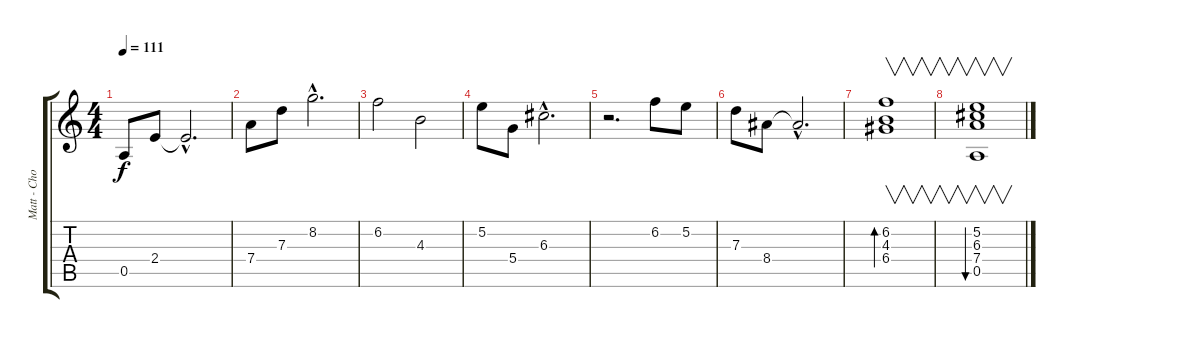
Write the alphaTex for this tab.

\track ("Matt - Chorus + Reverb Guitar" "Matt - Cho") {instrument acousticguitarsteel}
\staff {score tabs}
\tuning (E4 B3 G3 D3 A2 E2) {hide}
\ts (4 4)
\tempo 111
\clef g2
\ks c
0.5.8{dy f} 2.4.8 2.4{hac t}.2{d} |
7.4.8 7.3.8 8.2{hac}.2{d} |
6.2.2 4.3.2 |
5.2.8 5.4.8 6.3{hac}.2{d} |
r.2{d} 6.2.8 5.2.8 |
7.3.8 8.4.8 8.4{hac t}.2{d} |
(6.2 4.3 6.4).1{v bd 480} |
(5.2 6.3 7.4 0.5).1{v bu 240}
